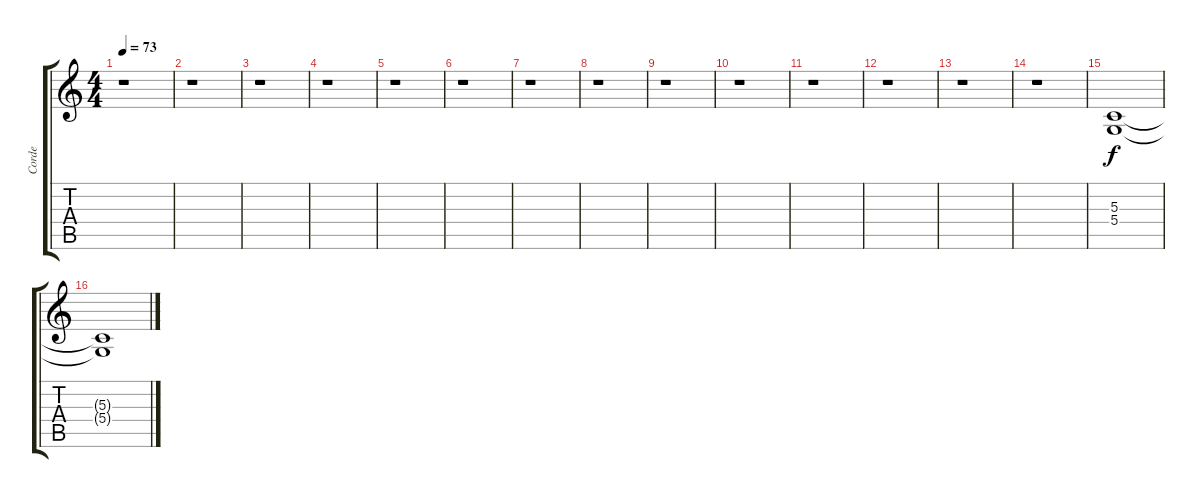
\track ("Corde" "Corde") {instrument synthstrings2}
\staff {score tabs}
\tuning (E4 B3 G3 D3 A2 E2) {hide}
\ts (4 4)
\tempo 73
\clef g2
\ks c
r.1{dy fff} |
r.1 |
r.1 |
r.1 |
r.1 |
r.1 |
r.1 |
r.1 |
r.1 |
r.1 |
r.1 |
r.1 |
r.1 |
r.1 |
(5.3 5.4).1{dy f volume 4} |
(5.3{t} 5.4{t}).1
